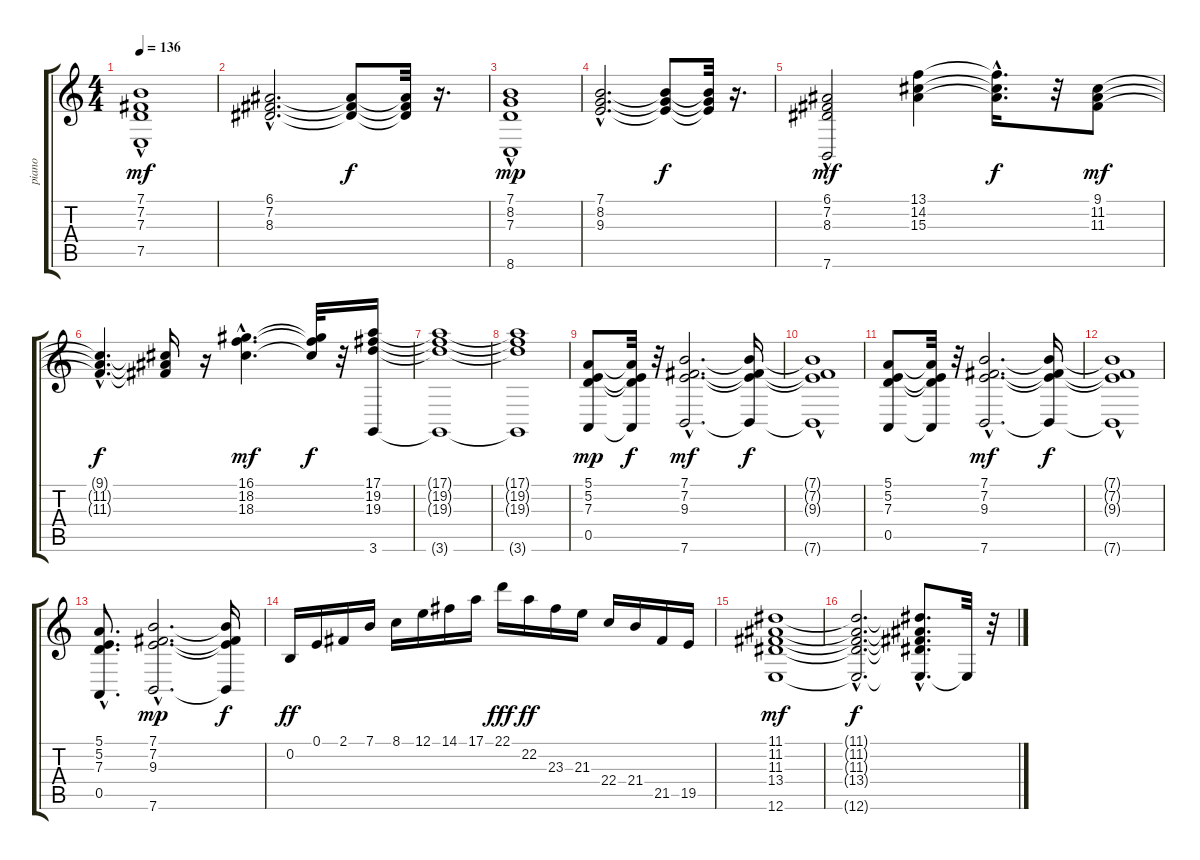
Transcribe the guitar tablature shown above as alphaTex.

\track ("piano   " "piano   ") {instrument acousticgrandpiano}
\staff {score tabs}
\tuning (E4 B3 G3 D3 A2 E2) {hide}
\ts (4 4)
\tempo 136
\clef g2
\ks c
(7.1{hac} 7.2{hac} 7.3{hac} 7.5).1{dy mf} |
(6.1{hac} 7.2{hac} 8.3{hac}).2{d} (6.1{t} 7.2{t} 8.3{t}).8{dy f} (6.1{t} 7.2{t} 8.3{t}).32 r.16{d} |
(7.1{hac} 8.2{hac} 7.3{hac} 8.6).1{dy mp} |
(7.1{hac} 8.2{hac} 9.3{hac}).2{d} (7.1{t} 8.2{t} 9.3{t}).8{dy f} (7.1{t} 8.2{t} 9.3{t}).32 r.16{d} |
(6.1{hac} 7.2{hac} 8.3{hac} 7.6).2{dy mf} (13.1 14.2 15.3).4 (13.1{hac t} 14.2{hac t} 15.3{hac t}).16{d dy f} r.32 (9.1 11.2 11.3).8{dy mf} |
(9.1{hac t} 11.2{hac t} 11.3{hac t}).4{d dy f} (9.1{t} 11.2{t} 11.3{t}).16 r.16 (16.1{hac} 18.2{hac} 18.3{hac}).4{d dy mf} (16.1{t} 18.2{t} 18.3{t}).32{dy f} r.32 (17.1 19.2 19.3 3.6).16 |
(17.1{t} 19.2{t} 19.3{t} 3.6{t}).1 |
(17.1{t} 19.2{t} 19.3{t} 3.6{t}).1 |
(5.1 5.2 7.3 0.5).8{dy mp} (5.1{t} 5.2{t} 7.3{t} 0.5{t}).32{dy f} r.32 (7.1{hac} 7.2{hac} 9.3{hac} 7.6{hac}).2{d dy mf} (7.1{t} 7.2{t} 9.3{t} 7.6{t}).16{dy f} |
(7.1{hac t} 7.2{hac t} 9.3{hac t} 7.6{t}).1 |
(5.1 5.2 7.3 0.5).8 (5.1{t} 5.2{t} 7.3{t} 0.5{t}).32 r.32 (7.1{hac} 7.2{hac} 9.3{hac} 7.6{hac}).2{d dy mf} (7.1{t} 7.2{t} 9.3{t} 7.6{t}).16{dy f} |
(7.1{hac t} 7.2{hac t} 9.3{hac t} 7.6{t}).1 |
(5.1 5.2 7.3 0.5{hac}).8{d} (7.1{hac} 7.2{hac} 9.3{hac} 7.6{hac}).2{d dy mp} (7.1{t} 7.2{t} 9.3{t} 7.6{t}).16{dy f} |
0.2.16{dy ff} 0.1.16 2.1.16 7.1.16 8.1.16 12.1.16 14.1.16 17.1.16 22.1.16{dy fff} 22.2.16{dy ff} 23.3.16 21.3.16 22.4.16 21.4.16 21.5.16 19.5.16 |
(11.1 11.2 11.3 13.4 12.6).1{dy mf} |
(11.1{hac t} 11.2{hac t} 11.3{hac t} 13.4{hac t} 12.6{hac t}).2{d dy f} (11.1{t} 11.2{hac t} 11.3{hac t} 13.4{t} 12.6{hac t}).8{d} 12.6{t}.32 r.32
